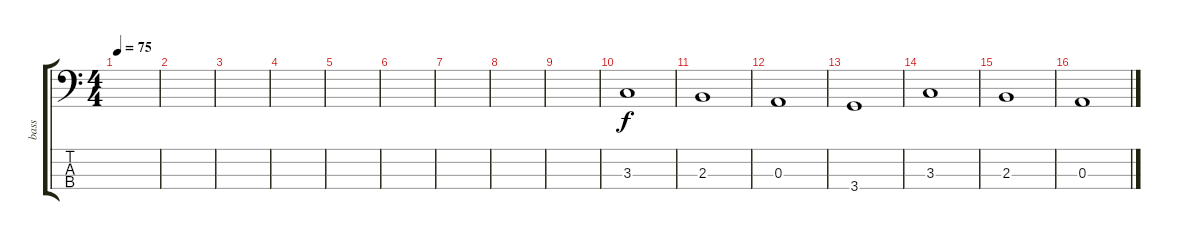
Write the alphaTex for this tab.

\track ("bass" "bass") {instrument electricbassfinger}
\staff {score tabs}
\tuning (G2 D2 A1 E1) {hide}
\ts (4 4)
\tempo 75
\clef f4
\ks c
|
|
|
|
|
|
|
|
|
3.3.1 |
2.3.1 |
0.3.1 |
3.4.1 |
3.3.1 |
2.3.1 |
0.3.1
